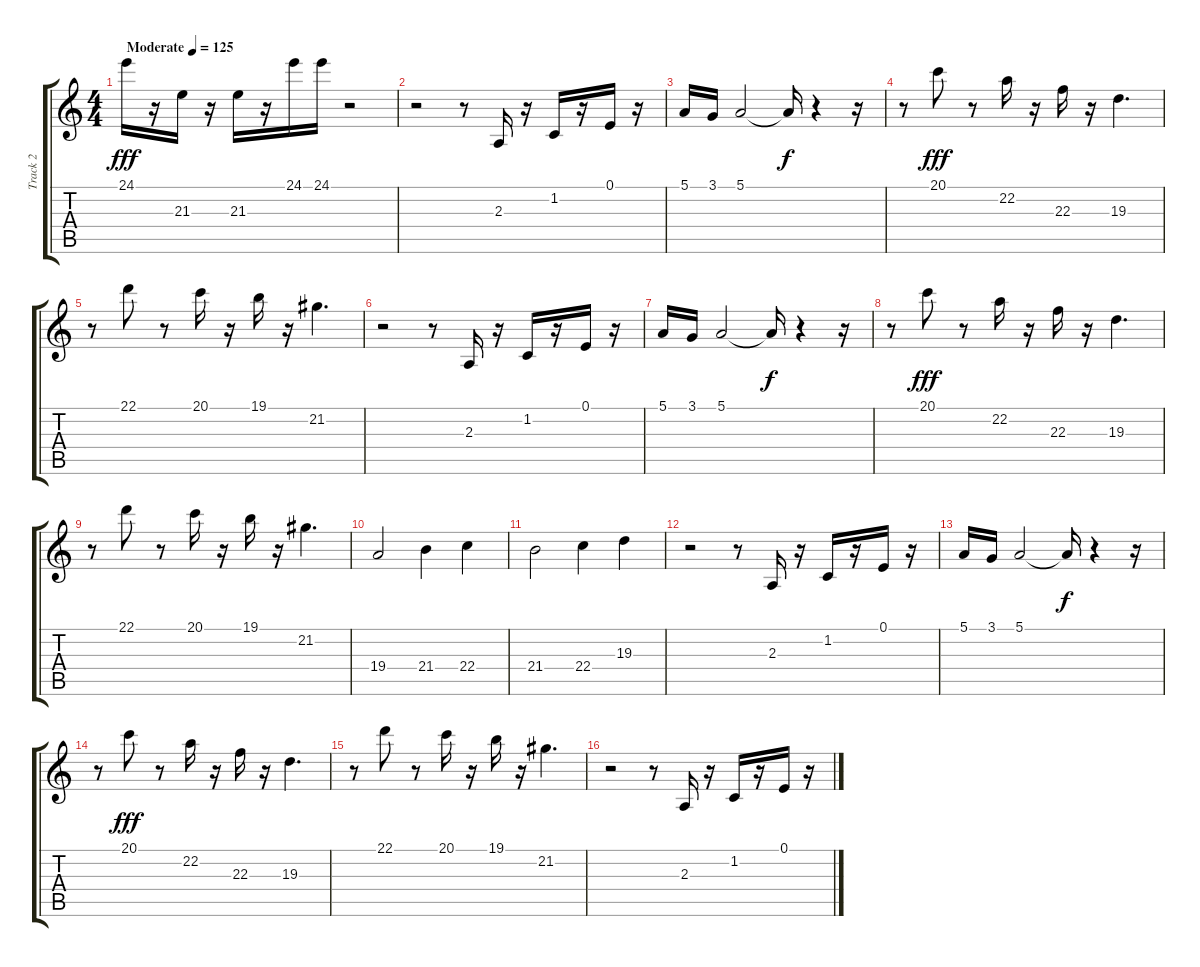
\track ("Track 2" "Track 2") {instrument brasssection}
\staff {score tabs}
\tuning (E4 B3 G3 D3 A2 E2) {hide}
\ts (4 4)
\tempo (125 "Moderate")
\clef g2
\ks c
24.1.16{dy fff instrument brasssection} r.16 21.3.16 r.16 21.3.16 r.16 24.1.16 24.1.16 r.2 |
r.2{instrument synthbrass1} r.8 2.3.16 r.16 1.2.16 r.16 0.1.16 r.16 |
5.1.16 3.1.16 5.1.2 5.1{t}.16{dy f} r.4 r.16 |
r.8{instrument brasssection} 20.1.8{dy fff} r.8 22.2.16 r.16 22.3.16 r.16 19.3.4{d} |
r.8 22.1.8 r.8 20.1.16 r.16 19.1.16 r.16 21.2.4{d} |
r.2{instrument synthbrass1} r.8 2.3.16 r.16 1.2.16 r.16 0.1.16 r.16 |
5.1.16 3.1.16 5.1.2 5.1{t}.16{dy f} r.4 r.16 |
r.8{instrument brasssection} 20.1.8{dy fff} r.8 22.2.16 r.16 22.3.16 r.16 19.3.4{d} |
r.8{instrument brasssection} 22.1.8 r.8 20.1.16 r.16 19.1.16 r.16 21.2.4{d} |
19.4.2 21.4.4 22.4.4 |
21.4.2 22.4.4 19.3.4 |
r.2{instrument synthbrass1} r.8 2.3.16 r.16 1.2.16 r.16 0.1.16 r.16 |
5.1.16 3.1.16 5.1.2 5.1{t}.16{dy f} r.4 r.16 |
r.8{instrument brasssection} 20.1.8{dy fff} r.8 22.2.16 r.16 22.3.16 r.16 19.3.4{d} |
r.8 22.1.8 r.8 20.1.16 r.16 19.1.16 r.16 21.2.4{d} |
r.2{instrument synthbrass1} r.8 2.3.16 r.16 1.2.16 r.16 0.1.16 r.16
